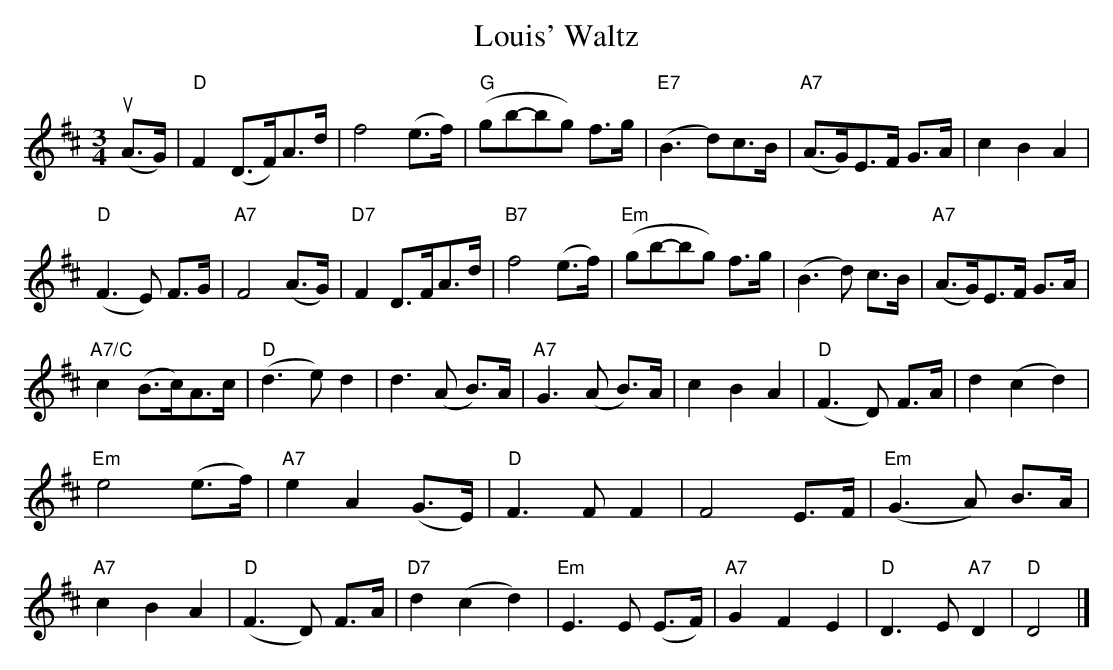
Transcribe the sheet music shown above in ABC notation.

X:1
T:Louis' Waltz
M:3/4
Q:130
K:D
(uA>G)|\
"D"F2 (D>F)A>d| f4(e>f)| "G"(gb-bg) f>g| "E7"(B3d)c>B| "A7"(A>G)E>F G>A| c2B2A2|
"D"(F3E) F>G| "A7" F4 (A>G)| "D7"F2D>FA>d| "B7"f4 (e>f)| "Em"(gb-bg) f>g|(B3d) c>B| "A7"(A>G)E>F G>A|
"A7/C"c2 (B>c)A>c| "D"(d3e)d2| d3 (A B>)A| "A7"G3(A B>)A| c2B2A2| "D"(F3D) F>A| d2(c2d2)|
"Em"e4 (e>f)| "A7"e2A2 (G>E)| "D"F3 F F2| F4 E>F| "Em"(G3A) B>A|
"A7"c2B2A2| "D"(F3D) F>A| "D7"d2(c2d2)| "Em"E3 E (E>F)| "A7"G2F2E2| "D"D3E "A7"D2| "D"D4|]
